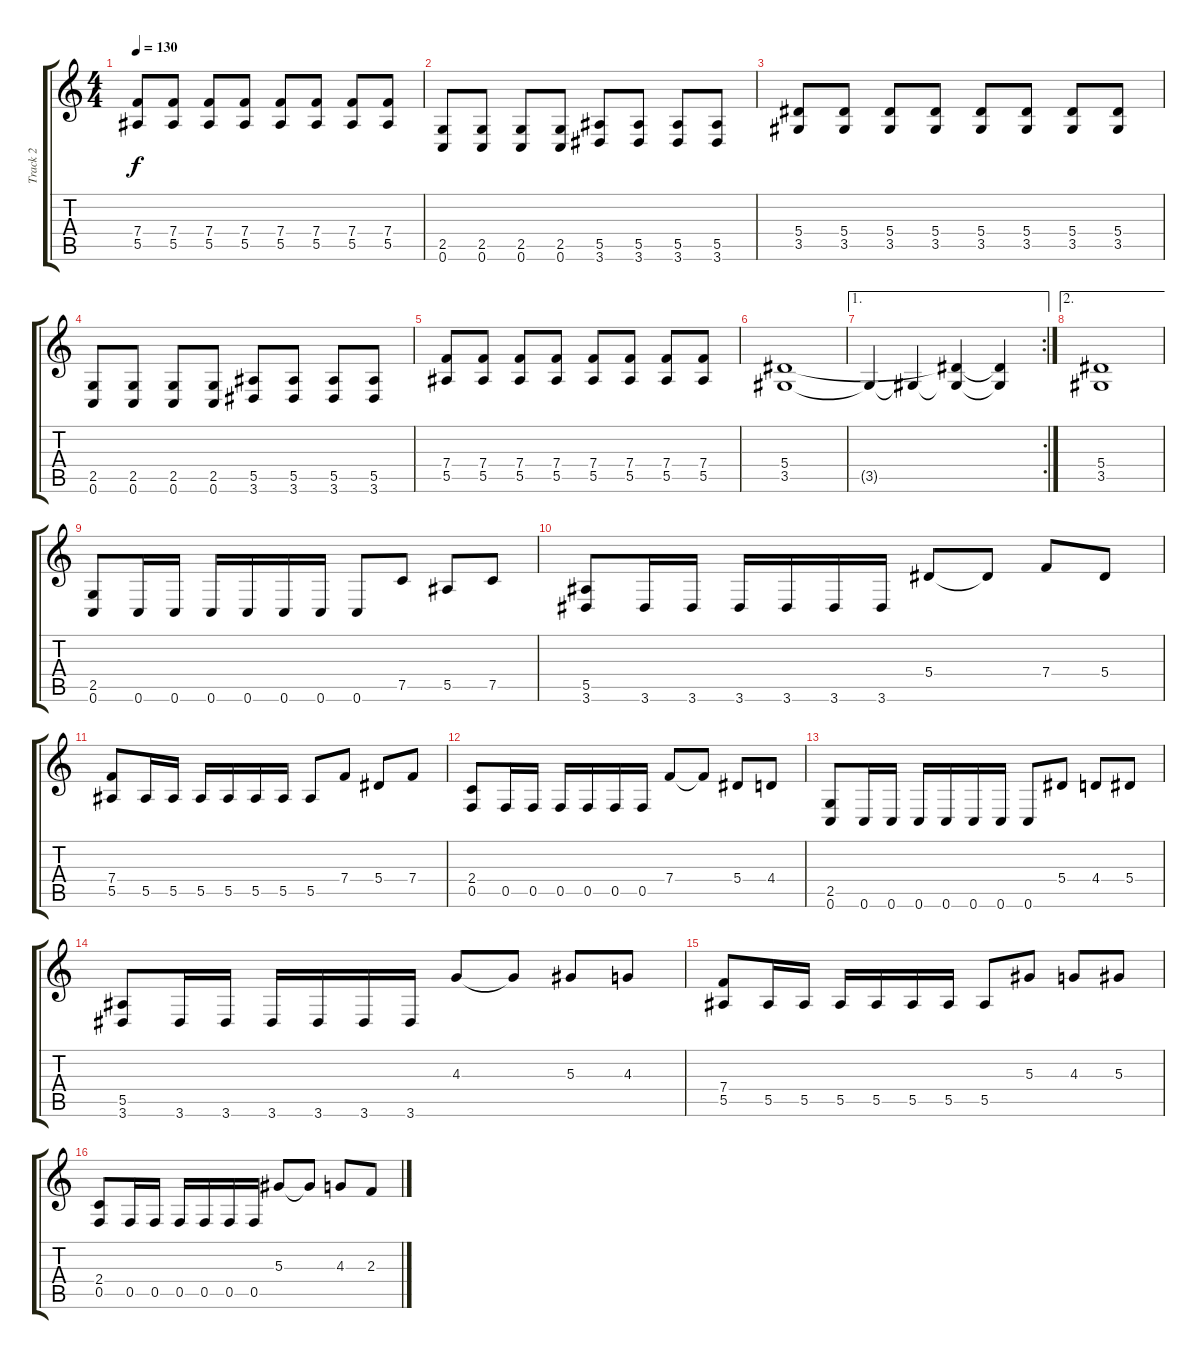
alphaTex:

\track ("Track 2" "Track 2") {instrument overdrivenguitar}
\staff {score tabs}
\tuning (C4 G3 Eb3 Bb2 F2 C2) {hide}
\ts (4 4)
\tempo 130
\clef g2
\ks c
(7.4 5.5).8{dy f} (7.4 5.5).8 (7.4 5.5).8 (7.4 5.5).8 (7.4 5.5).8 (7.4 5.5).8 (7.4 5.5).8 (7.4 5.5).8 |
(2.5 0.6).8 (2.5 0.6).8 (2.5 0.6).8 (2.5 0.6).8 (5.5 3.6).8 (5.5 3.6).8 (5.5 3.6).8 (5.5 3.6).8 |
(5.4 3.5).8 (5.4 3.5).8 (5.4 3.5).8 (5.4 3.5).8 (5.4 3.5).8 (5.4 3.5).8 (5.4 3.5).8 (5.4 3.5).8 |
(2.5 0.6).8 (2.5 0.6).8 (2.5 0.6).8 (2.5 0.6).8 (5.5 3.6).8 (5.5 3.6).8 (5.5 3.6).8 (5.5 3.6).8 |
(7.4 5.5).8 (7.4 5.5).8 (7.4 5.5).8 (7.4 5.5).8 (7.4 5.5).8 (7.4 5.5).8 (7.4 5.5).8 (7.4 5.5).8 |
(5.4 3.5).1 |
\ae 1
\rc 2
3.5{t}.4 3.5{t}.4 (5.4{t} 3.5{t}).4 (5.4{t} 3.5{t}).4 |
\ae 2
(5.4 3.5).1 |
(2.5 0.6).8 0.6.16 0.6.16 0.6.16 0.6.16 0.6.16 0.6.16 0.6.8 7.5.8 5.5.8 7.5.8 |
(5.5 3.6).8 3.6.16 3.6.16 3.6.16 3.6.16 3.6.16 3.6.16 5.4.8 5.4{t}.8 7.4.8 5.4.8 |
(7.4 5.5).8 5.5.16 5.5.16 5.5.16 5.5.16 5.5.16 5.5.16 5.5.8 7.4.8 5.4.8 7.4.8 |
(2.4 0.5).8 0.5.16 0.5.16 0.5.16 0.5.16 0.5.16 0.5.16 7.4.8 7.4{t}.8 5.4.8 4.4.8 |
(2.5 0.6).8 0.6.16 0.6.16 0.6.16 0.6.16 0.6.16 0.6.16 0.6.8 5.4.8 4.4.8 5.4.8 |
(5.5 3.6).8 3.6.16 3.6.16 3.6.16 3.6.16 3.6.16 3.6.16 4.3.8 4.3{t}.8 5.3.8 4.3.8 |
(7.4 5.5).8 5.5.16 5.5.16 5.5.16 5.5.16 5.5.16 5.5.16 5.5.8 5.3.8 4.3.8 5.3.8 |
(2.4 0.5).8 0.5.16 0.5.16 0.5.16 0.5.16 0.5.16 0.5.16 5.3.8 5.3{t}.8 4.3.8 2.3.8
